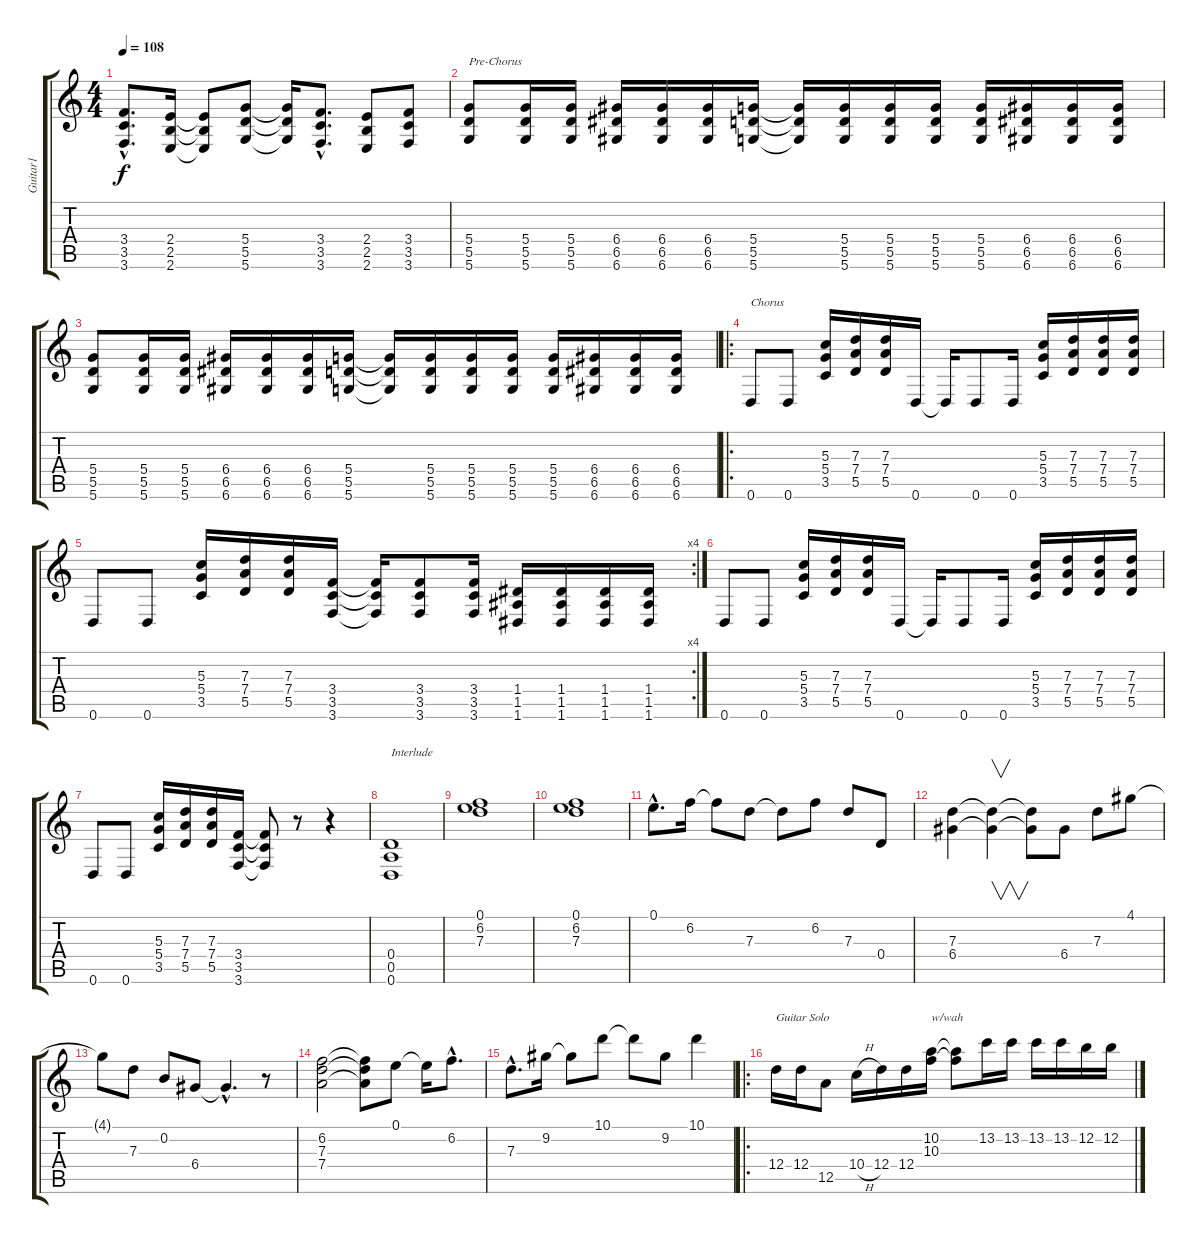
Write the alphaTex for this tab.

\track ("Guitar1" "Guitar1") {instrument overdrivenguitar}
\staff {score tabs}
\tuning (E4 B3 G3 D3 A2 D2) {hide}
\ts (4 4)
\tempo 108
\clef g2
\ks c
(3.4{hac} 3.5{hac} 3.6{hac}).8{d dy f} (2.4 2.5 2.6).16 (2.4{t} 2.5{t} 2.6{t}).8 (5.4 5.5 5.6).8 (5.4{t} 5.5{t} 5.6{t}).16 (3.4{hac} 3.5{hac} 3.6{hac}).8{d} (2.4 2.5 2.6).8 (3.4 3.5 3.6).8 |
(5.4 5.5 5.6).8{txt "Pre-Chorus"} (5.4 5.5 5.6).16 (5.4 5.5 5.6).16 (6.4 6.5 6.6).16 (6.4 6.5 6.6).16 (6.4 6.5 6.6).16 (5.4 5.5 5.6).16 (5.4{t} 5.5{t} 5.6{t}).16 (5.4 5.5 5.6).16 (5.4 5.5 5.6).16 (5.4 5.5 5.6).16 (5.4 5.5 5.6).16 (6.4 6.5 6.6).16 (6.4 6.5 6.6).16 (6.4 6.5 6.6).16 |
(5.4 5.5 5.6).8 (5.4 5.5 5.6).16 (5.4 5.5 5.6).16 (6.4 6.5 6.6).16 (6.4 6.5 6.6).16 (6.4 6.5 6.6).16 (5.4 5.5 5.6).16 (5.4{t} 5.5{t} 5.6{t}).16 (5.4 5.5 5.6).16 (5.4 5.5 5.6).16 (5.4 5.5 5.6).16 (5.4 5.5 5.6).16 (6.4 6.5 6.6).16 (6.4 6.5 6.6).16 (6.4 6.5 6.6).16 |
\ro
0.6.8{txt "Chorus"} 0.6.8 (5.3 5.4 3.5).16 (7.3 7.4 5.5).16 (7.3 7.4 5.5).16 0.6.16 0.6{t}.16 0.6.8 0.6.16 (5.3 5.4 3.5).16 (7.3 7.4 5.5).16 (7.3 7.4 5.5).16 (7.3 7.4 5.5).16 |
\rc 4
0.6.8 0.6.8 (5.3 5.4 3.5).16 (7.3 7.4 5.5).16 (7.3 7.4 5.5).16 (3.4 3.5 3.6).16 (3.4{t} 3.5{t} 3.6{t}).16 (3.4 3.5 3.6).8 (3.4 3.5 3.6).16 (1.4 1.5 1.6).16 (1.4 1.5 1.6).16 (1.4 1.5 1.6).16 (1.4 1.5 1.6).16 |
0.6.8 0.6.8 (5.3 5.4 3.5).16 (7.3 7.4 5.5).16 (7.3 7.4 5.5).16 0.6.16 0.6{t}.16 0.6.8 0.6.16 (5.3 5.4 3.5).16 (7.3 7.4 5.5).16 (7.3 7.4 5.5).16 (7.3 7.4 5.5).16 |
0.6.8 0.6.8 (5.3 5.4 3.5).16 (7.3 7.4 5.5).16 (7.3 7.4 5.5).16 (3.4 3.5 3.6).16 (3.4{t} 3.5{t} 3.6{t}).8 r.8 r.4 |
(0.4 0.5 0.6).1{txt "Interlude"} |
(0.1 6.2 7.3).1 |
(0.1 6.2 7.3).1 |
0.1{hac}.8{d} 6.2.16 6.2{t}.8 7.3.8 7.3{t}.8 6.2.8 7.3.8 0.4.8 |
(7.3 6.4).4 (7.3{t} 6.4{t}).4{v} (7.3{t} 6.4{t}).8 6.4.8 7.3.8 4.1.8 |
4.1{t}.8 7.3.8 0.2.8 6.4.8 6.4{hac t}.4{d} r.8 |
(6.2 7.3 7.4).2 (6.2{t} 7.3{t} 7.4{t}).8 0.1.8 0.1{t}.16 6.2{hac}.8{d} |
7.3{hac}.8{d} 9.2.16 9.2{t}.8 10.1.8 10.1{t}.8 9.2.8 10.1.4 |
\ro
12.4.16{txt "Guitar Solo"} 12.4.16 12.5.8 10.4{h}.16 12.4.16 12.4.16 (10.2 10.3).16{txt "w/wah"} (10.2{t} 10.3{t}).8 13.2.16 13.2.16 13.2.16 13.2.16 12.2.16 12.2.16
